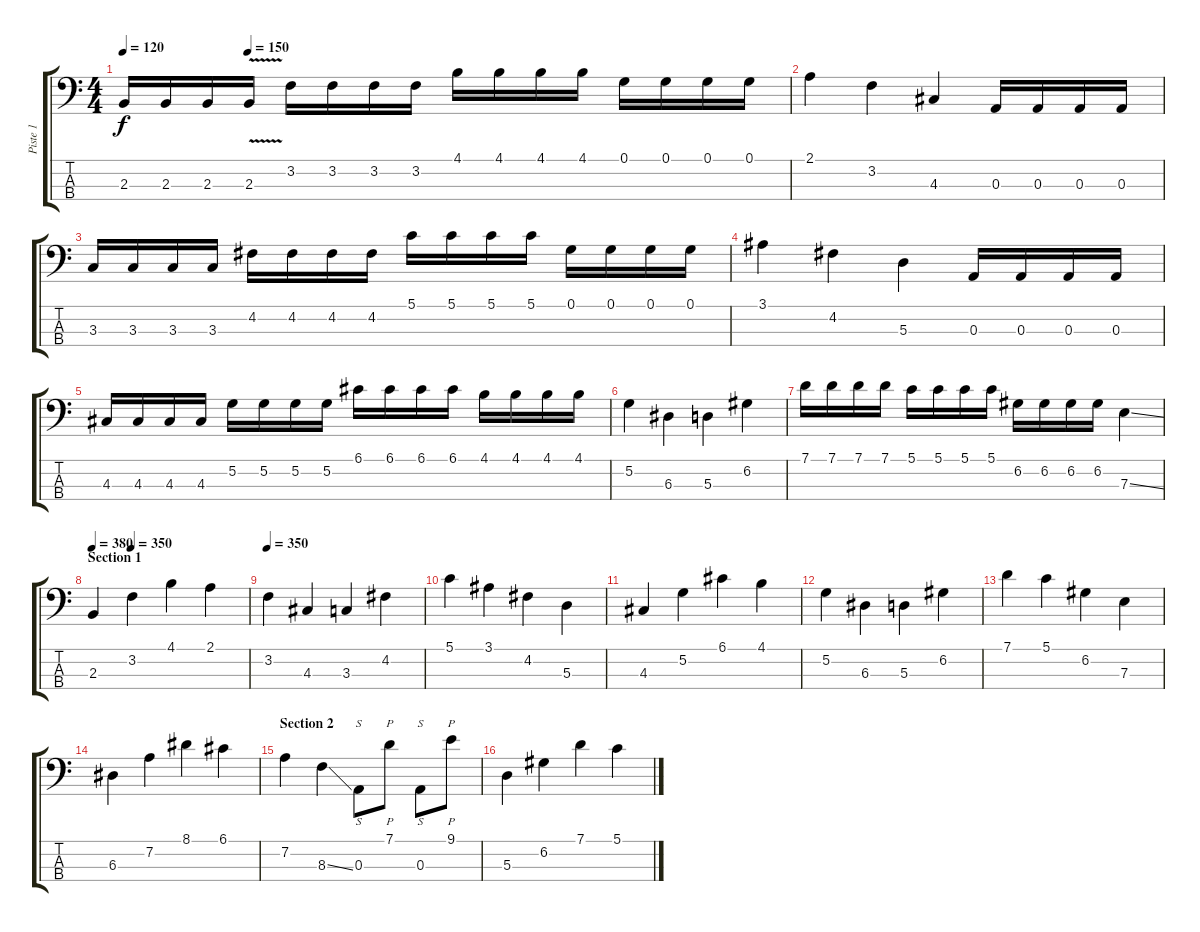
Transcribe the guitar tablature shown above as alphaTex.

\track ("Piste 1" "Piste 1") {instrument electricbassfinger}
\staff {score tabs}
\tuning (G2 D2 A1 E1) {hide}
\ts (4 4)
\tempo 120
\tempo (150 0.1875)
\tempo 120
\clef f4
\ks c
2.3.16{dy f instrument electricbassfinger} 2.3.16 2.3.16 2.3{v}.16{volume 16 balance 8 instrument electricbassfinger} 3.2.16 3.2.16 3.2.16 3.2.16 4.1.16 4.1.16 4.1.16 4.1.16 0.1.16{volume 13 balance 8 instrument electricbassfinger} 0.1.16 0.1.16 0.1.16 |
2.1.4 3.2.4 4.3.4 0.3.16 0.3.16 0.3.16 0.3.16 |
3.3.16 3.3.16 3.3.16 3.3.16 4.2.16 4.2.16 4.2.16 4.2.16 5.1.16 5.1.16 5.1.16 5.1.16 0.1.16 0.1.16 0.1.16 0.1.16 |
3.1.4 4.2.4 5.3.4 0.3.16 0.3.16 0.3.16 0.3.16 |
4.3.16 4.3.16 4.3.16 4.3.16 5.2.16 5.2.16 5.2.16 5.2.16 6.1.16 6.1.16 6.1.16 6.1.16 4.1.16 4.1.16 4.1.16 4.1.16 |
5.2.4 6.3.4 5.3.4 6.2.4 |
7.1.16 7.1.16 7.1.16 7.1.16 5.1.16 5.1.16 5.1.16 5.1.16 6.2.16 6.2.16 6.2.16 6.2.16 7.3{ss}.4 |
\section ("" "Section 1")
\tempo 380
\tempo (350 0.25)
2.3.4{volume 16} 3.2.4 4.1.4 2.1.4 |
\tempo 350
3.2.4{volume 16} 4.3.4 3.3.4 4.2.4 |
5.1.4 3.1.4 4.2.4 5.3.4 |
4.3.4 5.2.4 6.1.4 4.1.4 |
5.2.4 6.3.4 5.3.4 6.2.4 |
7.1.4 5.1.4 6.2.4 7.3.4 |
6.3.4 7.2.4 8.1.4 6.1.4 |
\section ("" "Section 2")
7.2.4 8.3{ss}.4 0.3.8{s instrument slapbass1} 7.1.8{p} 0.3.8{s} 9.1.8{p} |
5.3.4{instrument electricbassfinger} 6.2.4 7.1.4 5.1.4
